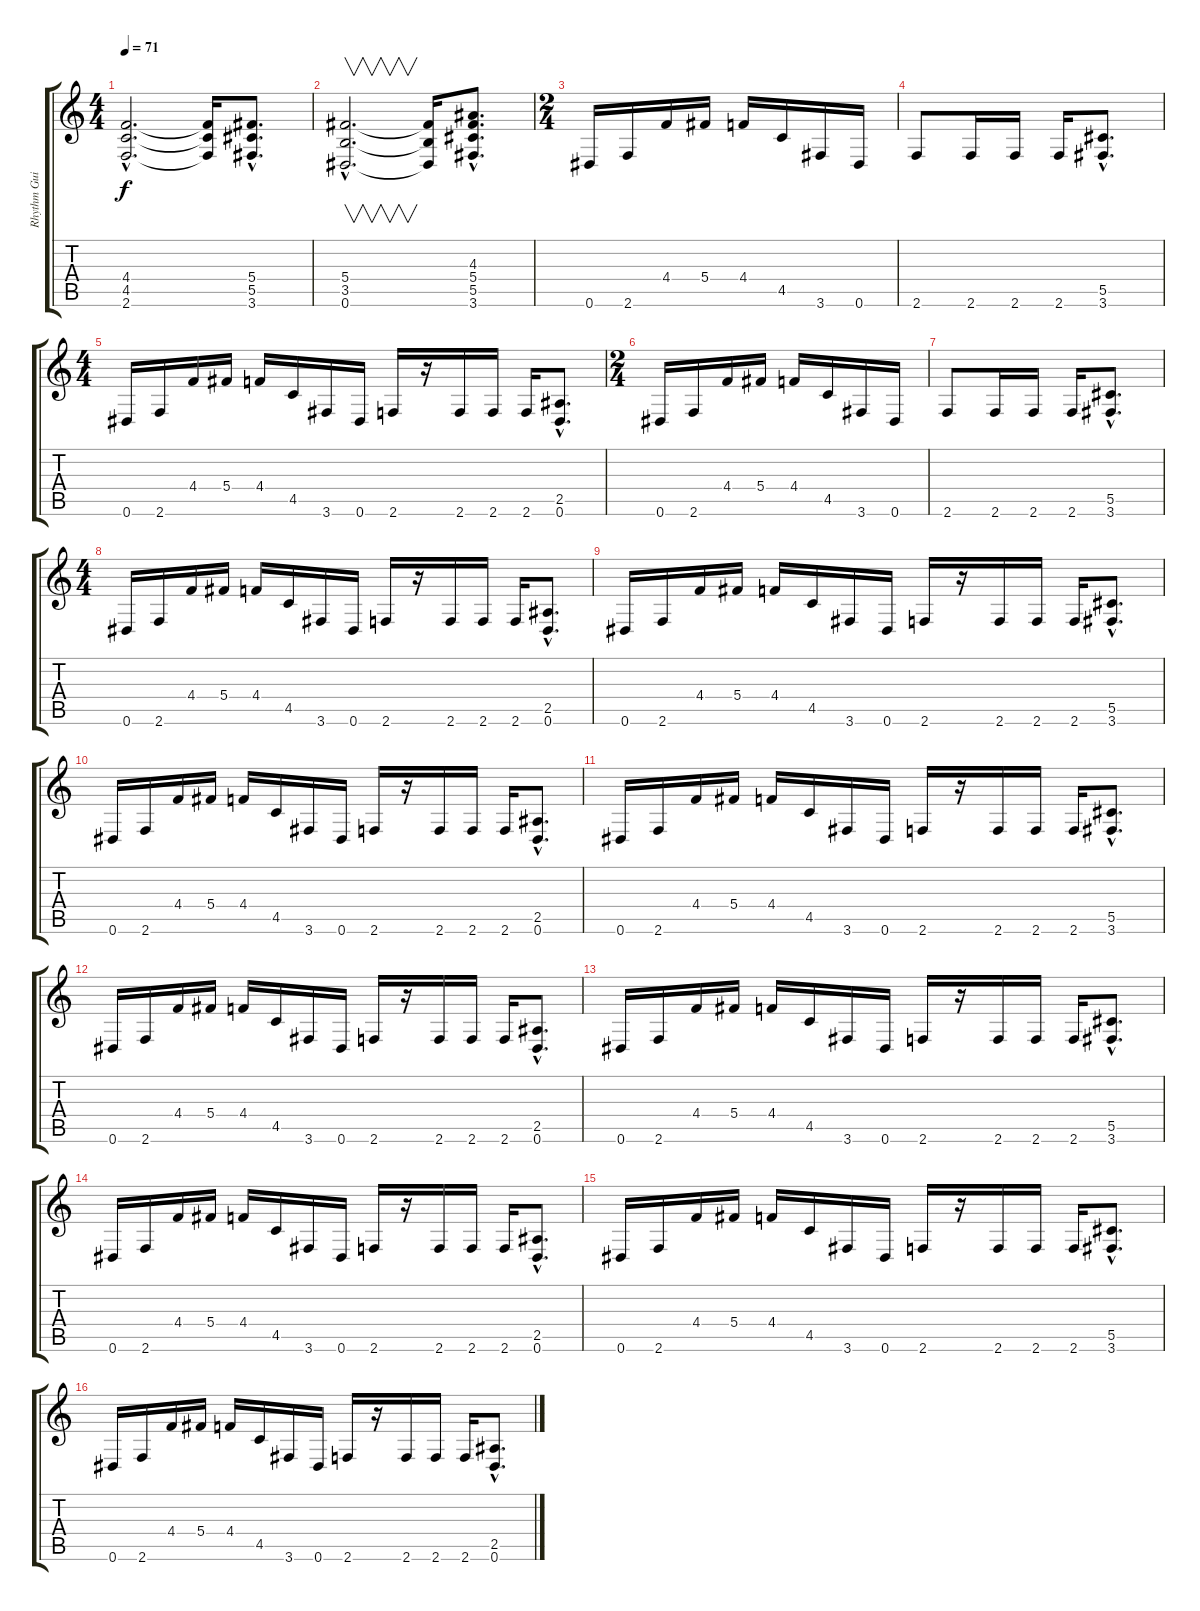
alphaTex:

\track ("Rhythm Guitar 1" "Rhythm Gui") {instrument distortionguitar}
\staff {score tabs}
\tuning (Eb4 Bb3 Gb3 Db3 Ab2 Eb2) {hide}
\ts (4 4)
\tempo 71
\clef g2
\ks c
(4.4{hac} 4.5{hac} 2.6{hac}).2{d dy f} (4.4{t} 4.5{t} 2.6{t}).16 (5.4{hac} 5.5{hac} 3.6{hac}).8{d} |
(5.4{hac} 3.5{hac} 0.6{hac}).2{v d} (5.4{t} 3.5{t} 0.6{t}).16 (4.3{hac} 5.4{hac} 5.5{hac} 3.6{hac}).8{d} |
\ts (2 4)
0.6.16 2.6.16 4.4.16 5.4.16 4.4.16 4.5.16 3.6.16 0.6.16 |
2.6.8 2.6.16 2.6.16 2.6.16 (5.5{hac} 3.6{hac}).8{d} |
\ts (4 4)
0.6.16 2.6.16 4.4.16 5.4.16 4.4.16 4.5.16 3.6.16 0.6.16 2.6.16 r.16 2.6.16 2.6.16 2.6.16 (2.5{hac} 0.6{hac}).8{d} |
\ts (2 4)
0.6.16 2.6.16 4.4.16 5.4.16 4.4.16 4.5.16 3.6.16 0.6.16 |
2.6.8 2.6.16 2.6.16 2.6.16 (5.5{hac} 3.6{hac}).8{d} |
\ts (4 4)
0.6.16 2.6.16 4.4.16 5.4.16 4.4.16 4.5.16 3.6.16 0.6.16 2.6.16 r.16 2.6.16 2.6.16 2.6.16 (2.5{hac} 0.6{hac}).8{d} |
0.6.16 2.6.16 4.4.16 5.4.16 4.4.16 4.5.16 3.6.16 0.6.16 2.6.16 r.16 2.6.16 2.6.16 2.6.16 (5.5{hac} 3.6{hac}).8{d} |
0.6.16 2.6.16 4.4.16 5.4.16 4.4.16 4.5.16 3.6.16 0.6.16 2.6.16 r.16 2.6.16 2.6.16 2.6.16 (2.5{hac} 0.6{hac}).8{d} |
0.6.16 2.6.16 4.4.16 5.4.16 4.4.16 4.5.16 3.6.16 0.6.16 2.6.16 r.16 2.6.16 2.6.16 2.6.16 (5.5{hac} 3.6{hac}).8{d} |
0.6.16 2.6.16 4.4.16 5.4.16 4.4.16 4.5.16 3.6.16 0.6.16 2.6.16 r.16 2.6.16 2.6.16 2.6.16 (2.5{hac} 0.6{hac}).8{d} |
0.6.16 2.6.16 4.4.16 5.4.16 4.4.16 4.5.16 3.6.16 0.6.16 2.6.16 r.16 2.6.16 2.6.16 2.6.16 (5.5{hac} 3.6{hac}).8{d} |
0.6.16 2.6.16 4.4.16 5.4.16 4.4.16 4.5.16 3.6.16 0.6.16 2.6.16 r.16 2.6.16 2.6.16 2.6.16 (2.5{hac} 0.6{hac}).8{d} |
0.6.16 2.6.16 4.4.16 5.4.16 4.4.16 4.5.16 3.6.16 0.6.16 2.6.16 r.16 2.6.16 2.6.16 2.6.16 (5.5{hac} 3.6{hac}).8{d} |
0.6.16 2.6.16 4.4.16 5.4.16 4.4.16 4.5.16 3.6.16 0.6.16 2.6.16 r.16 2.6.16 2.6.16 2.6.16 (2.5{hac} 0.6{hac}).8{d}
